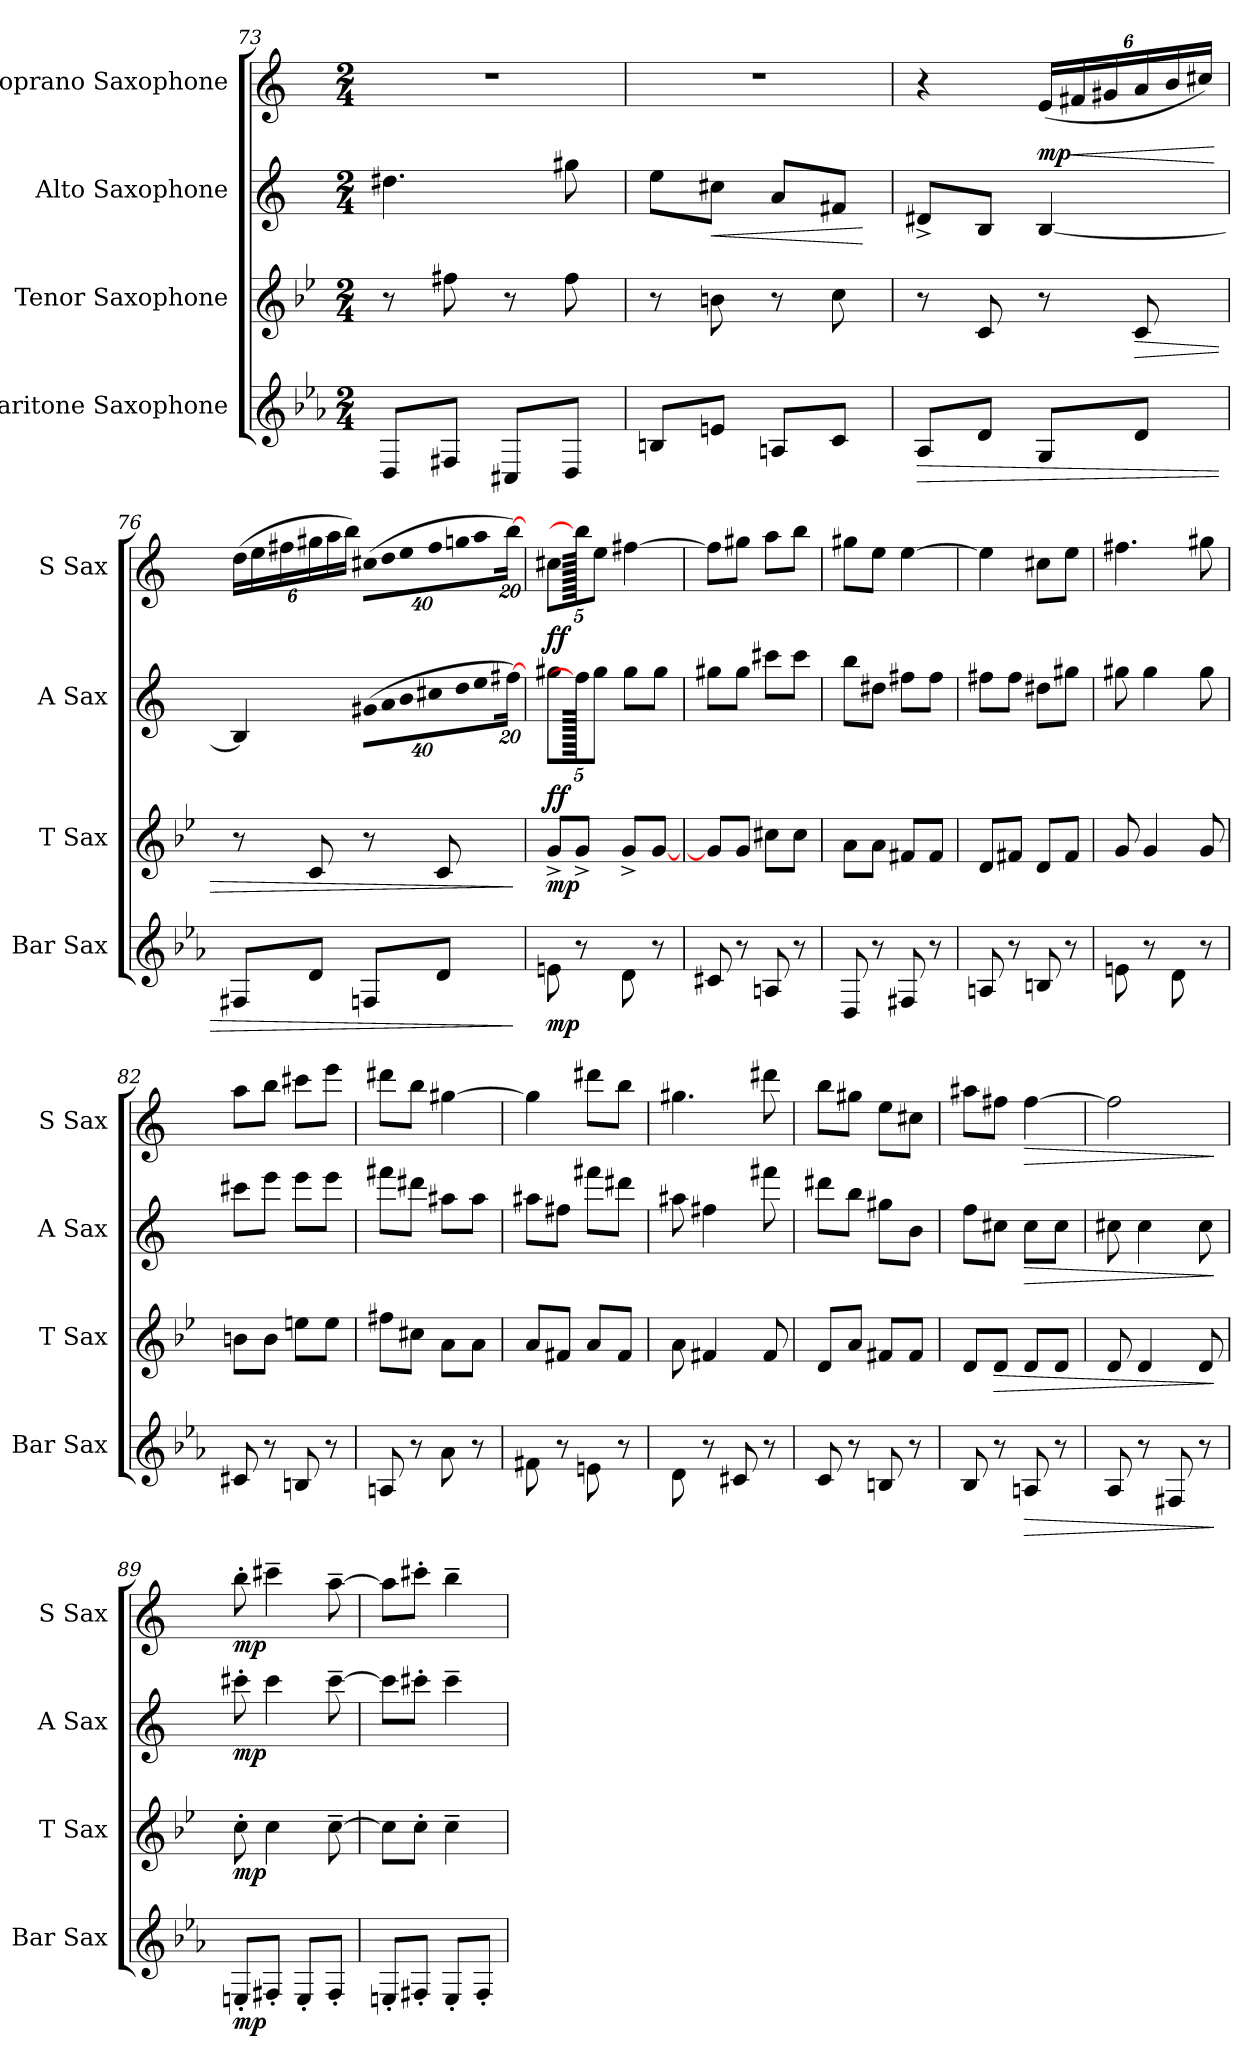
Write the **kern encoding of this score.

**kern	**dynam	**kern	**dynam	**kern	**dynam	**kern	**dynam
*part4	*part4	*part3	*part3	*part2	*part2	*part1	*part1
*staff4	*staff4	*staff3	*staff3	*staff2	*staff2	*staff1	*staff1
*I"Baritone Saxophone	*	*I"Tenor Saxophone	*	*I"Alto Saxophone	*	*I"Soprano Saxophone	*
*I'Bar Sax	*	*I'T Sax	*	*I'A Sax	*	*I'S Sax	*
*clefG2	*	*clefG2	*	*clefG2	*	*clefG2	*
*ITrd12c21	*	*ITrd8c14	*	*ITrd5c9	*	*ITrd1c2	*
*k[b-e-a-]	*	*k[b-e-]	*	*k[b-e-a-]	*	*k[b-e-]	*
*M2/4	*	*M2/4	*	*M2/4	*	*M2/4	*
=73	=73	=73	=73	=73	=73	=73	=73
8DD/L	.	8r	.	4.f#X\	.	2r	.
8FF#X/J	.	8f#X\	.	.	.	.	.
8CC#X/L	.	8r	.	.	.	.	.
8DD/J	.	8f#\	.	8bn\	.	.	.
=74	=74	=74	=74	=74	=74	=74	=74
8BBn/L	.	8r	.	8g\L	.	2r	.
!	!	!	!	!	!LO:HP:b	!	!
8En/J	.	8Bn\	.	8en\J	<	.	.
8AAn/L	.	8r	.	8c/L	.	.	.
8C/J	.	8c\	.	8An/J	.	.	.
.	.	.	.	.	[	.	.
=75	=75	=75	=75	=75	=75	=75	=75
!	!LO:HP:b	!	!	!	!	!	!
8AA-/L	>	8r	.	8F#X^/L	.	4r	.
8D/J	.	8C/	.	8D/J	.	.	.
*	*	*	*	*	*	*Xbrackettup	*
!	!	!	!	!	!	!	!LO:DY:b
8GG/L	.	8r	.	[4D/	.	(24d/LL	mp
!	!	!	!	!	!	!	!LO:HP:b
.	.	.	.	.	.	24en/	<
.	.	.	.	.	.	24f#X/	.
!	!	!	!LO:HP:b	!	!	!	!
8D/J	.	8C/	>	.	.	24g/	.
.	.	.	.	.	.	24a/	.
.	.	.	.	.	.	24bn/JJ)	.
.	.	.	.	.	.	.	[
!!LO:LB:g=z
=76	=76	=76	=76	=76	=76	=76	=76
8FF#X/L	.	8r	.	4D/]	.	(24cc\LL	.
.	.	.	.	.	.	24dd\	.
.	.	.	.	.	.	24een\	.
8D/J	.	8C/	.	.	.	24ff#X\	.
.	.	.	.	.	.	24gg\	.
.	.	.	.	.	.	24aa\JJ)	.
*	*	*	*	*Xbrackettup	*	*	*
!	!	!	!	!LO:N:vis=16	!	!LO:N:vis=16	!
8FFn/L	.	8r	.	(640%23Bn\LL	.	(640%23bn\LL	.
!	!	!	!	!LO:N:vis=16	!	!LO:N:vis=16	!
.	.	.	.	640%23c\	.	640%23cc\	.
!	!	!	!	!LO:N:vis=16	!	!LO:N:vis=16	!
.	.	.	.	640%23d\	.	640%23dd\	.
!	!	!	!	!LO:N:vis=16	!	!LO:N:vis=16	!
.	.	.	.	640%23en\	.	640%23ee\	.
8D/J	.	8C/	.	.	.	.	.
!	!	!	!	!LO:N:vis=16	!	!LO:N:vis=16	!
.	.	.	.	640%23f\	.	640%23ffn\	.
!	!	!	!	!LO:N:vis=16	!	!LO:N:vis=16	!
.	.	.	.	640%23g\	.	640%23gg\	.
.	.	.	.	[320%11an\JJ)	.	[320%11aa\JJ)	.
.	]	.	]	.	.	.	.
=77	=77	=77	=77	=77	=77	=77	=77
!	!LO:DY:b	!	!LO:DY:b	!	!LO:DY:b	!	!
!	!	!	!	!	!LO:DY:n=1:b	!	!LO:DY:b
!	!	!	!	!	!	!	!LO:DY:n=1:b
8En\	mp	8G^/L	mp	8bn\L	f f	8bn\L	f f
8r	.	8G^/J	.	640a\JJ]	.	640aa\JJ]	.
.	.	.	.	8b\J	.	8dd\J	.
8D\	.	8G^/L	.	.	.	.	.
.	.	.	.	8b\L	.	[4een\	.
8r	.	[8G/J	.	.	.	.	.
.	.	.	.	8b\J	.	.	.
640ryy	.	640ryy	.	.	.	.	.
=78	=78	=78	=78	=78	=78	=78	=78
8C#X/	.	8G/L]	.	8bn\L	.	8ee\L]	.
8r	.	8G/J	.	8b\J	.	8ff#X\J	.
8AAn/	.	8c#X\L	.	8een\L	.	8gg\L	.
8r	.	8c#\J	.	8ee\J	.	8aa\J	.
=79	=79	=79	=79	=79	=79	=79	=79
8DD/	.	8A\L	.	8dd\L	.	8ff#X\L	.
8r	.	8A\J	.	8f#X\J	.	8dd\J	.
8FF#X/	.	8F#X/L	.	8an\L	.	[4dd\	.
8r	.	8F#/J	.	8a\J	.	.	.
=80	=80	=80	=80	=80	=80	=80	=80
8AAn/	.	8D/L	.	8an\L	.	4dd\]	.
8r	.	8F#X/J	.	8a\J	.	.	.
8BBn/	.	8D/L	.	8f#X\L	.	8bn\L	.
8r	.	8F#/J	.	8bn\J	.	8dd\J	.
!!LO:LB:g=z
=81	=81	=81	=81	=81	=81	=81	=81
8En\	.	8G/	.	8bn\	.	4.een\	.
8r	.	4G/	.	4b\	.	.	.
8D\	.	.	.	.	.	.	.
8r	.	8G/	.	8b\	.	8ff#X\	.
=82	=82	=82	=82	=82	=82	=82	=82
8C#X/	.	8Bn\L	.	8een\L	.	8gg\L	.
8r	.	8B\J	.	8gg\J	.	8aa\J	.
8BBn/	.	8en\L	.	8gg\L	.	8bbn\L	.
8r	.	8e\J	.	8gg\J	.	8ddd\J	.
=83	=83	=83	=83	=83	=83	=83	=83
8AAn/	.	8f#X\L	.	8aan\L	.	8ccc#X\L	.
8r	.	8c#X\J	.	8ff#X\J	.	8aa\J	.
8A-\	.	8A\L	.	8cc#X\L	.	[4ff#X\	.
8r	.	8A\J	.	8cc#\J	.	.	.
=84	=84	=84	=84	=84	=84	=84	=84
8F#X\	.	8A/L	.	8cc#X\L	.	4ff#\]	.
8r	.	8F#X/J	.	8an\J	.	.	.
8En\	.	8A/L	.	8aan\L	.	8ccc#X\L	.
8r	.	8F#/J	.	8ff#X\J	.	8aa\J	.
=85	=85	=85	=85	=85	=85	=85	=85
8D\	.	8A\	.	8cc#X\	.	4.ff#X\	.
8r	.	4F#X/	.	4an\	.	.	.
8C#X/	.	.	.	.	.	.	.
8r	.	8F#/	.	8aan\	.	8ccc#X\	.
=86	=86	=86	=86	=86	=86	=86	=86
8C/	.	8D/L	.	8ff#X\L	.	8aa\L	.
8r	.	8A/J	.	8dd\J	.	8ff#X\J	.
8BBn/	.	8F#X/L	.	8bn\L	.	8dd\L	.
8r	.	8F#/J	.	8d\J	.	8bn\J	.
!!LO:PB:g=z
=87	=87	=87	=87	=87	=87	=87	=87
8BB-/	.	8D/L	.	8a-\L	.	8gg#X\L	.
!	!	!	!LO:HP:b	!	!	!	!
8r	.	8D/J	>	8en\J	.	8een\J	.
!	!LO:HP:b	!	!	!	!LO:HP:b	!	!LO:HP:b
8AAn/	>	8D/L	.	8e\L	>	[4ee\	>
8r	.	8D/J	.	8e\J	.	.	.
=88	=88	=88	=88	=88	=88	=88	=88
8AA-/	.	8D/	.	8en\	.	2ee\]	.
8r	.	4D/	.	4e\	.	.	.
8FF#X/	.	.	.	.	.	.	.
8r	.	8D/	.	8e\	.	.	.
.	]	.	]	.	]	.	]
=89	=89	=89	=89	=89	=89	=89	=89
!	!LO:DY:b	!	!LO:DY:b	!	!LO:DY:b	!	!LO:DY:b
8EEn'/L	mp	8c'\	mp	8een'\	mp	8aa'\	mp
8FF#X'/J	.	4c\	.	4ee\	.	4bbn~\	.
8EE'/L	.	.	.	.	.	.	.
8FF#'/J	.	[8c~\	.	[8ee~\	.	[8gg~\	.
=90	=90	=90	=90	=90	=90	=90	=90
8EEn'/L	.	8c\L]	.	8ee\L]	.	8gg\L]	.
8FF#X'/J	.	8c'\J	.	8een'\J	.	8bbn'\J	.
8EE'/L	.	4c~\	.	4ee~\	.	4aa~\	.
8FF#'/J	.	.	.	.	.	.	.
=	=	=	=	=	=	=	=
*-	*-	*-	*-	*-	*-	*-	*-
